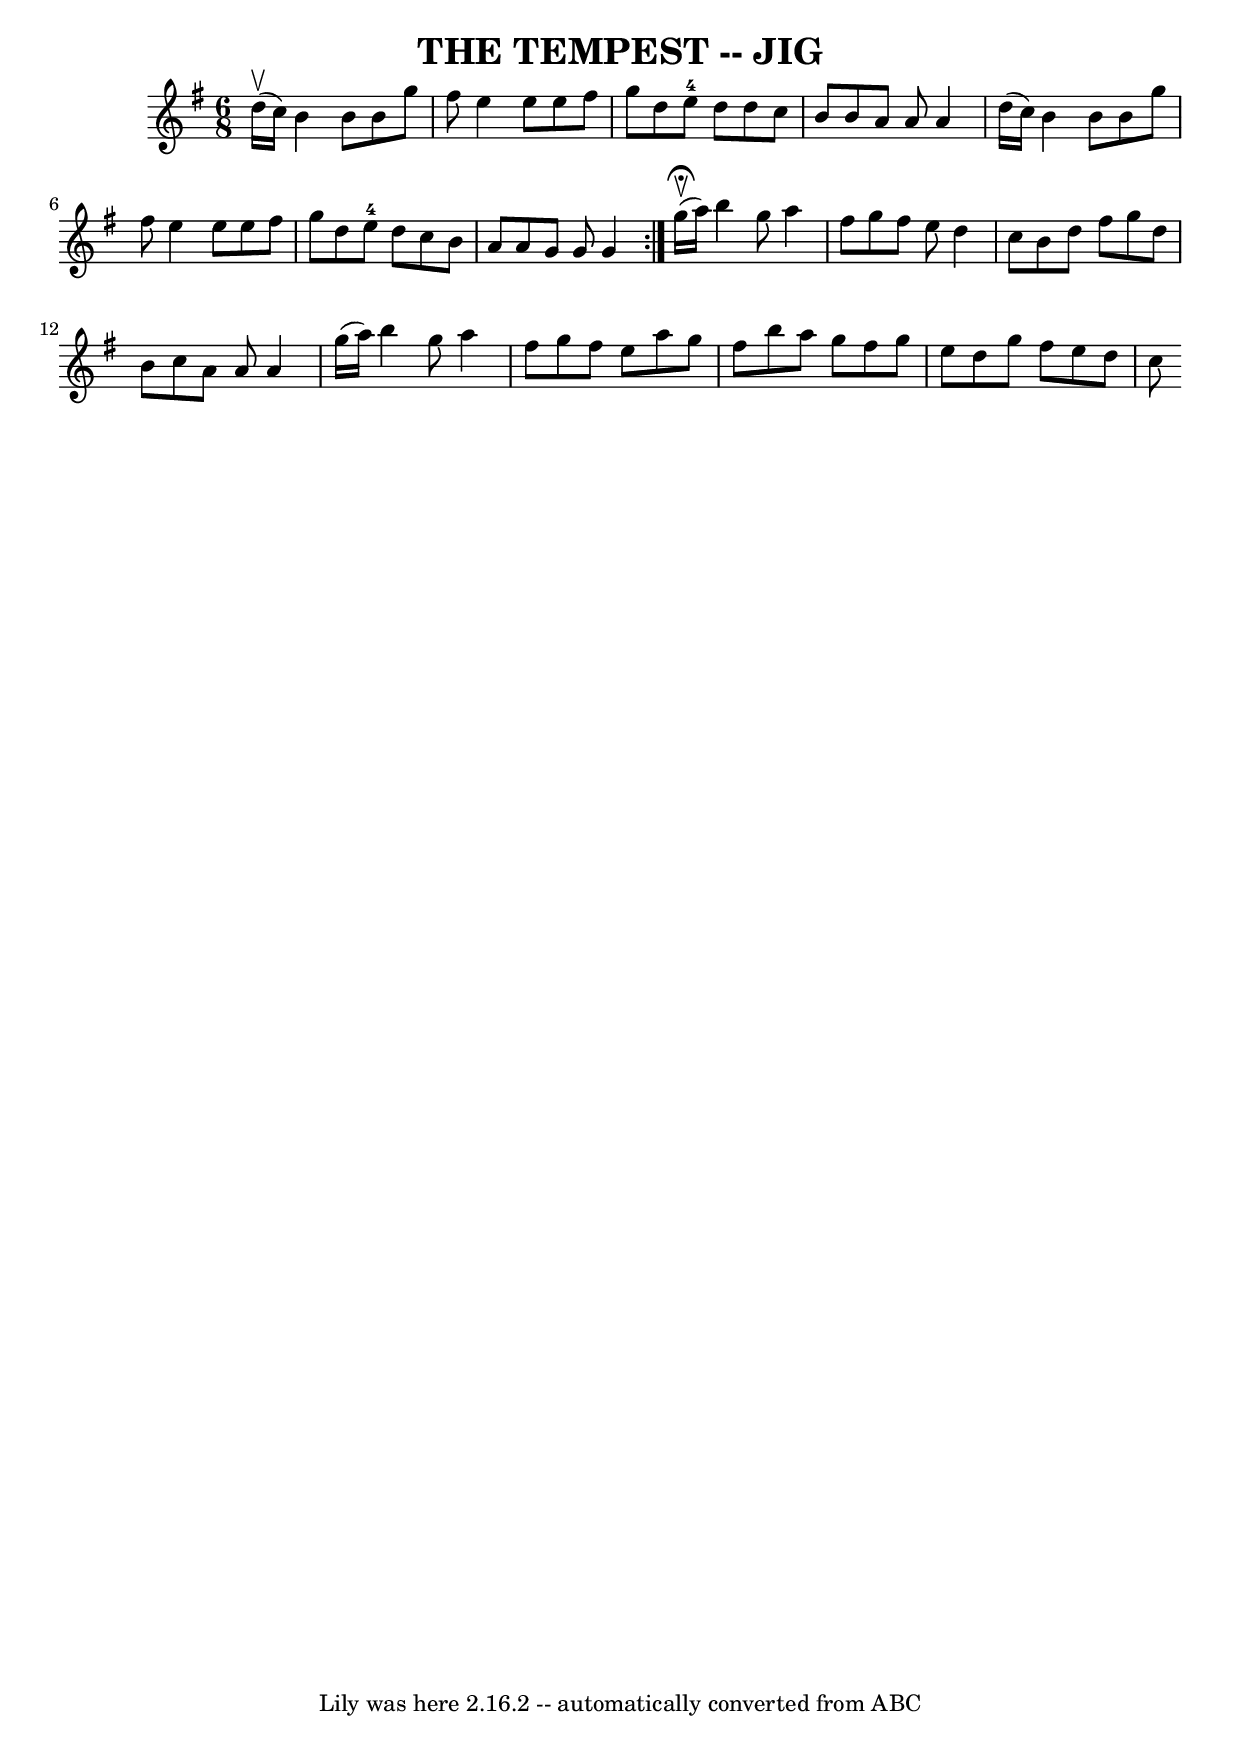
\version "2.7.40"
\include "Mammoth.ily"
\header {
	%% book = "Ryan's Mammoth Collection of Fiddle Tunes"
	crossRefNumber = "1"
	footnotes = "\\\\TEMPEST. [Form in two lines, of couples facing]. First two couples down the\\\\centre, abreast,  turn  half  round  [ladies  remaining at:  the right of\\\\partners], and back. Balance to the sides, [each couple], four hands round.\\\\Right and left."
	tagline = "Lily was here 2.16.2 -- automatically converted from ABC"
	title = "THE TEMPEST -- JIG"
}
voicedefault =  {


\repeat volta 2 {
\time 6/8 
\key g \major d''16 (^\upbow c''16) b'4 b'8 b'8    
g''8 fis''8    |
 e''4 e''8 e''8 fis''8 g''8    |
 
 d''8 e''8-4 d''8 d''8 c''8 b'8    |
 b'8 a'8    
a'8 a'4 d''16 (c''16)   |
 b'4 b'8 b'8 g''8    
fis''8    |
 e''4 e''8 e''8 fis''8 g''8    |
 d''8  
 e''8-4 d''8 c''8 b'8 a'8    |
 a'8 g'8 g'8 g'4 
   } g''16^\fermata(^\upbow a''16)   |
 b''4 g''8    
a''4 fis''8    |
 g''8 fis''8 e''8 d''4 c''8    |
 
 b'8 d''8 fis''8 g''8 d''8 b'8    |
 c''8 a'8 a'8 
 a'4 g''16 (a''16)   |
 b''4 g''8 a''4 fis''8    
|
 g''8 fis''8 e''8 a''8 g''8 fis''8    |
 b''8  
 a''8 g''8 fis''8 g''8 e''8    |
 d''8 g''8 fis''8   
 e''8 d''8 c''8    
}

\score{
    <<

	\context Staff="default"
	{
	    \voicedefault 
	}

    >>
	\layout {
	}
	\midi {}
}
